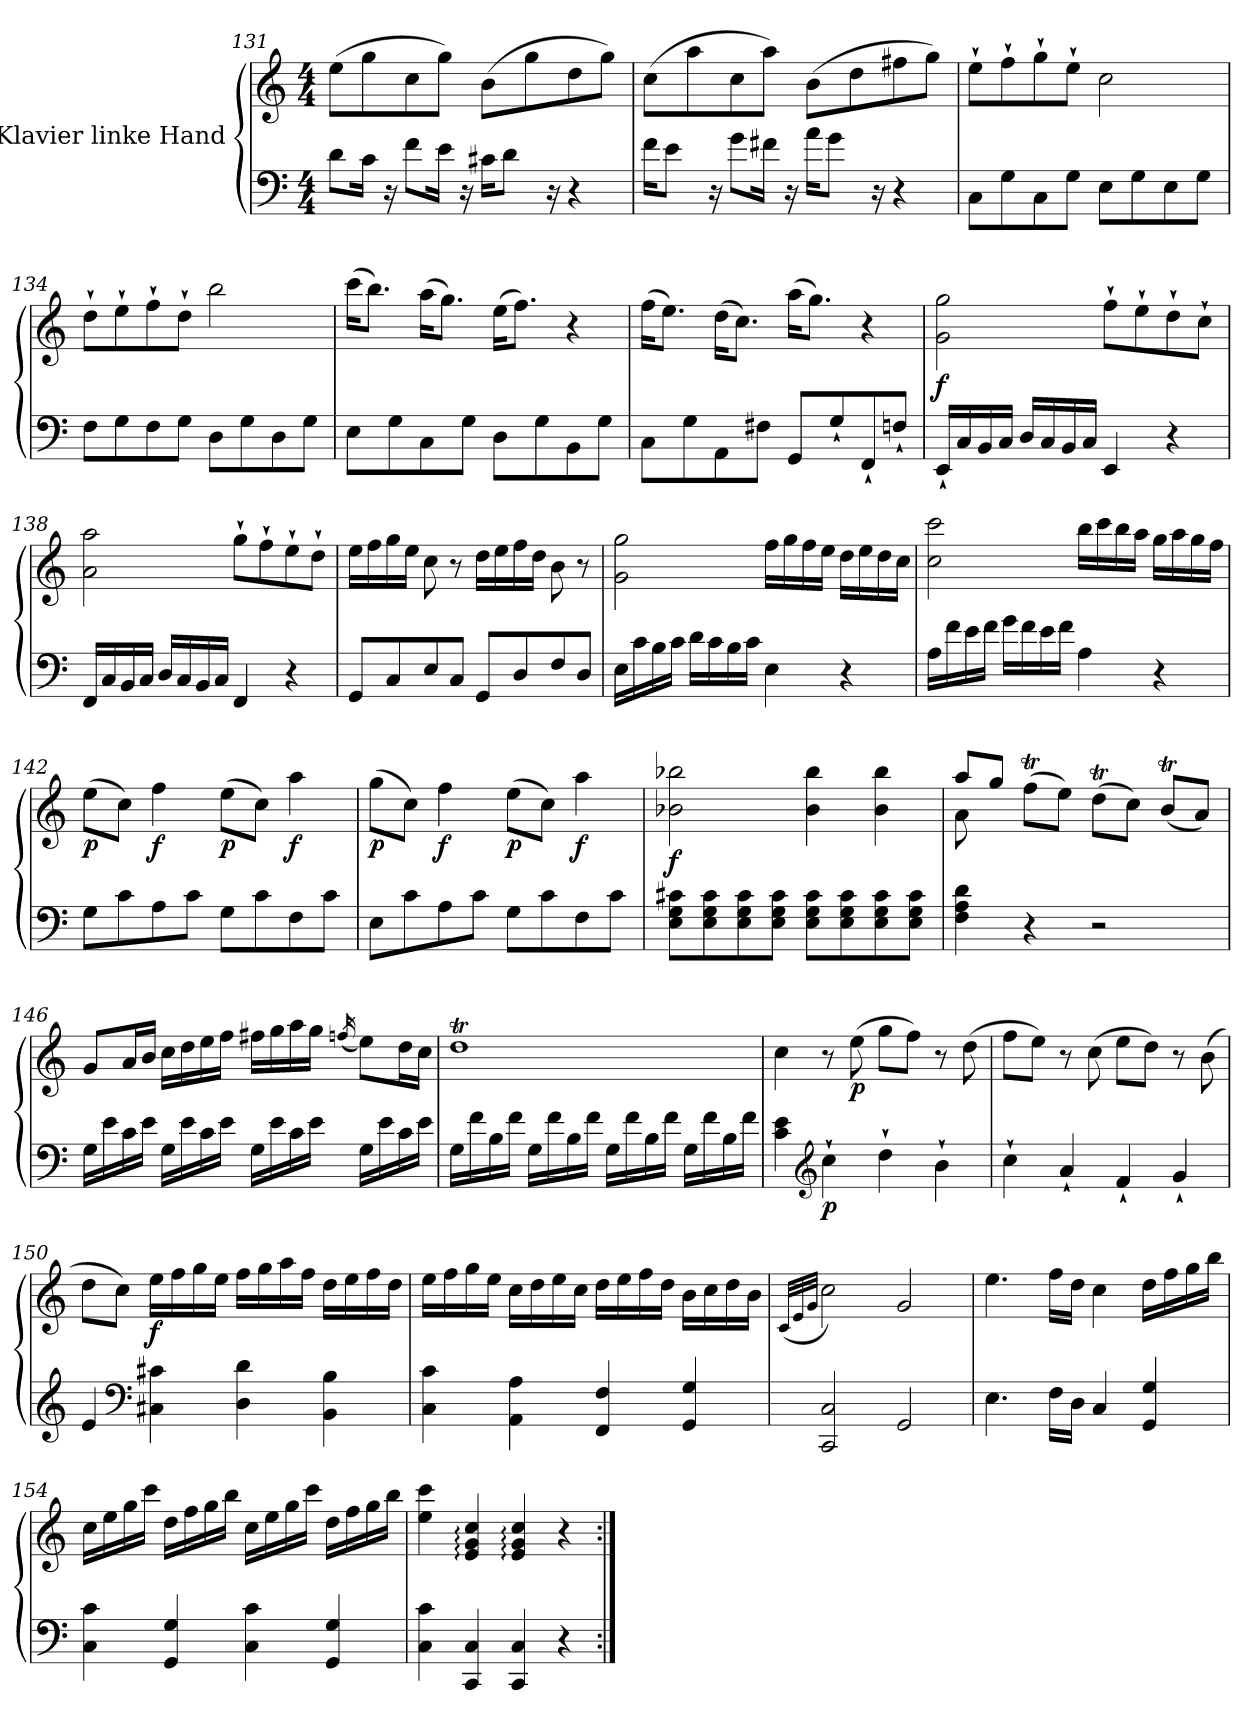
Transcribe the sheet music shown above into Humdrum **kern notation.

**kern	**kern	**dynam
*part1	*part1	*part1
*staff2	*staff1	*staff1/2
*I"Klavier linke Hand	*	*
*clefF4	*clefG2	*
*k[]	*k[]	*
*M4/4	*M4/4	*
=131	=131	=131
8d\L	(>8ee\L	.
16c\Jk	8gg\	.
16r	.	.
8f\L	8cc\	.
16e\Jk	8gg\J)	.
16r	.	.
16c#X\KL	(>8b\L	.
8d\J	.	.
.	8gg\	.
16r	.	.
4r	8dd\	.
.	8gg\J)	.
=132	=132	=132
16f\KL	(>8cc\L	.
8e\J	.	.
.	8aa\	.
16r	.	.
8g\L	8cc\	.
16f#X\Jk	8aa\J)	.
16r	.	.
16a\KL	(>8b\L	.
8g\J	.	.
.	8dd\	.
16r	.	.
4r	8ff#X\	.
.	8gg\J)	.
=133	=133	=133
8C\L	8ee`\L	.
8G\	8ff`\	.
8C\	8gg`\	.
8G\J	8ee`\J	.
8E\L	2cc\	.
8G\	.	.
8E\	.	.
8G\J	.	.
=134	=134	=134
8F\L	8dd`\L	.
8G\	8ee`\	.
8F\	8ff`\	.
8G\J	8dd`\J	.
8D\L	2bb\	.
8G\	.	.
8D\	.	.
8G\J	.	.
=135	=135	=135
8E\L	(>16ccc\KL	.
.	8.bb\J)	.
8G\	.	.
8C\	(>16aa\KL	.
.	8.gg\J)	.
8G\J	.	.
8D\L	(>16ee\KL	.
.	8.ff\J)	.
8G\	.	.
8BB\	4r	.
8G\J	.	.
=136	=136	=136
8C\L	(>16ff\KL	.
.	8.ee\J)	.
8G\	.	.
8AA\	(>16dd\KL	.
.	8.cc\J)	.
8F#X\J	.	.
8GG/L	(>16aa\KL	.
.	8.gg\J)	.
8G`/	.	.
8FF`/	4r	.
8Fn`/J	.	.
=137	=137	=137
!	!	!LO:DY:b
16EE`/LL	2g\ 2gg\	f
16C/	.	.
16BB/	.	.
16C/JJ	.	.
16D/LL	.	.
16C/	.	.
16BB/	.	.
16C/JJ	.	.
4EE/	8ff`\L	.
.	8ee`\	.
4r	8dd`\	.
.	8cc`\J	.
=138	=138	=138
16FF/LL	2a\ 2aa\	.
16C/	.	.
16BB/	.	.
16C/JJ	.	.
16D/LL	.	.
16C/	.	.
16BB/	.	.
16C/JJ	.	.
4FF/	8gg`\L	.
.	8ff`\	.
4r	8ee`\	.
.	8dd`\J	.
=139	=139	=139
8GG/L	16ee\LL	.
.	16ff\	.
8C/	16gg\	.
.	16ee\JJ	.
8E/	8cc\	.
8C/J	8r	.
8GG/L	16dd\LL	.
.	16ee\	.
8D/	16ff\	.
.	16dd\JJ	.
8F/	8b\	.
8D/J	8r	.
=140	=140	=140
16E\LL	2g\ 2gg\	.
16c\	.	.
16B\	.	.
16c\JJ	.	.
16d\LL	.	.
16c\	.	.
16B\	.	.
16c\JJ	.	.
4E\	16ff\LL	.
.	16gg\	.
.	16ff\	.
.	16ee\JJ	.
4r	16dd\LL	.
.	16ee\	.
.	16dd\	.
.	16cc\JJ	.
=141	=141	=141
16A\LL	2cc\ 2ccc\	.
16f\	.	.
16e\	.	.
16f\JJ	.	.
16g\LL	.	.
16f\	.	.
16e\	.	.
16f\JJ	.	.
4A\	16bb\LL	.
.	16ccc\	.
.	16bb\	.
.	16aa\JJ	.
4r	16gg\LL	.
.	16aa\	.
.	16gg\	.
.	16ff\JJ	.
=142	=142	=142
!	!	!LO:DY:b
8G\L	(>8ee\L	p
8c\	8cc\J)	.
!	!	!LO:DY:b
8A\	4ff\	f
8c\J	.	.
!	!	!LO:DY:b
8G\L	(>8ee\L	p
8c\	8cc\J)	.
!	!	!LO:DY:b
8F\	4aa\	f
8c\J	.	.
=143	=143	=143
!	!	!LO:DY:b
8E\L	(>8gg\L	p
8c\	8cc\J)	.
!	!	!LO:DY:b
8A\	4ff\	f
8c\J	.	.
!	!	!LO:DY:b
8G\L	(>8ee\L	p
8c\	8cc\J)	.
!	!	!LO:DY:b
8F\	4aa\	f
8c\J	.	.
=144	=144	=144
!	!	!LO:DY:b
8E\ 8G\ 8c#X\L	2b-X\ 2bb-X\	f
8E\ 8G\ 8c#\	.	.
8E\ 8G\ 8c#\	.	.
8E\ 8G\ 8c#\J	.	.
8E\ 8G\ 8c#\L	4b-\ 4bb-\	.
8E\ 8G\ 8c#\	.	.
8E\ 8G\ 8c#\	4b-\ 4bb-\	.
8E\ 8G\ 8c#\J	.	.
=145	=145	=145
*	*^	*
4F\ 4A\ 4d\	8a\	8aa/L	.
.	8ryy	8gg/J	.
4r	(>8ffT\L	2.ryy	.
.	8ee\J)	.	.
2r	(>8ddT\L	.	.
.	8cc\J)	.	.
.	(<8bt/L	.	.
.	8a/J)	.	.
*	*v	*v	*
=146	=146	=146
16G\LL	8g/L	.
16e\	.	.
16c\	16a/L	.
16e\JJ	16b/JJ	.
16G\LL	16cc\LL	.
16e\	16dd\	.
16c\	16ee\	.
16e\JJ	16ff\JJ	.
16G\LL	16ff#X\LL	.
16e\	16gg\	.
16c\	16aa\	.
16e\JJ	16gg\JJ	.
.	(<16qffn/	.
16G\LL	8ee\L)	.
16e\	.	.
16c\	16dd\L	.
16e\JJ	16cc\JJ	.
=147	=147	=147
16G\LL	1ddT	.
16f\	.	.
16B\	.	.
16f\JJ	.	.
16G\LL	.	.
16f\	.	.
16B\	.	.
16f\JJ	.	.
16G\LL	.	.
16f\	.	.
16B\	.	.
16f\JJ	.	.
16G\LL	.	.
16f\	.	.
16B\	.	.
16f\JJ	.	.
=148	=148	=148
4c\ 4e\	4cc\	.
*clefG2	*	*
!	!	!LO:DY:b=2
4cc`\	8r	p
!	!	!LO:DY:b
.	(>8ee\	p
4dd`\	8gg\L	.
.	8ff\J)	.
4b`\	8r	.
.	(>8dd\	.
=149	=149	=149
4cc`\	8ff\L	.
.	8ee\J)	.
4a`/	8r	.
.	(>8cc\	.
4f`/	8ee\L	.
.	8dd\J)	.
4g`/	8r	.
.	(>8b\	.
=150	=150	=150
4e/	8dd\L	.
.	8cc\J)	.
*clefF4	*	*
!	!	!LO:DY:b
4C#X\ 4c#X\	16ee\LL	f
.	16ff\	.
.	16gg\	.
.	16ee\JJ	.
4D\ 4d\	16ff\LL	.
.	16gg\	.
.	16aa\	.
.	16ff\JJ	.
4BB\ 4B\	16dd\LL	.
.	16ee\	.
.	16ff\	.
.	16dd\JJ	.
=151	=151	=151
4C\ 4c\	16ee\LL	.
.	16ff\	.
.	16gg\	.
.	16ee\JJ	.
4AA\ 4A\	16cc\LL	.
.	16dd\	.
.	16ee\	.
.	16cc\JJ	.
4FF/ 4F/	16dd\LL	.
.	16ee\	.
.	16ff\	.
.	16dd\JJ	.
4GG/ 4G/	16b\LL	.
.	16cc\	.
.	16dd\	.
.	16b\JJ	.
=152	=152	=152
.	(>32qc/LLL	.
.	32qe/	.
.	32qg/JJJ	.
2CC/ 2C/	2cc\)	.
2GG/	2g/	.
=153	=153	=153
4.E\	4.ee\	.
16F\LL	16ff\LL	.
16D\JJ	16dd\JJ	.
4C/	4cc\	.
4GG/ 4G/	16dd\LL	.
.	16ff\	.
.	16gg\	.
.	16bb\JJ	.
=154	=154	=154
4C\ 4c\	16cc\LL	.
.	16ee\	.
.	16gg\	.
.	16ccc\JJ	.
4GG/ 4G/	16dd\LL	.
.	16ff\	.
.	16gg\	.
.	16bb\JJ	.
4C\ 4c\	16cc\LL	.
.	16ee\	.
.	16gg\	.
.	16ccc\JJ	.
4GG/ 4G/	16dd\LL	.
.	16ff\	.
.	16gg\	.
.	16bb\JJ	.
=155	=155	=155
4C\ 4c\	4ee\ 4ccc\	.
4CC/ 4C/	4e/: 4g/: 4cc/:	.
4CC/ 4C/	4e/: 4g/: 4cc/:	.
4r	4r	.
=:|!	=:|!	=:|!
*-	*-	*-
